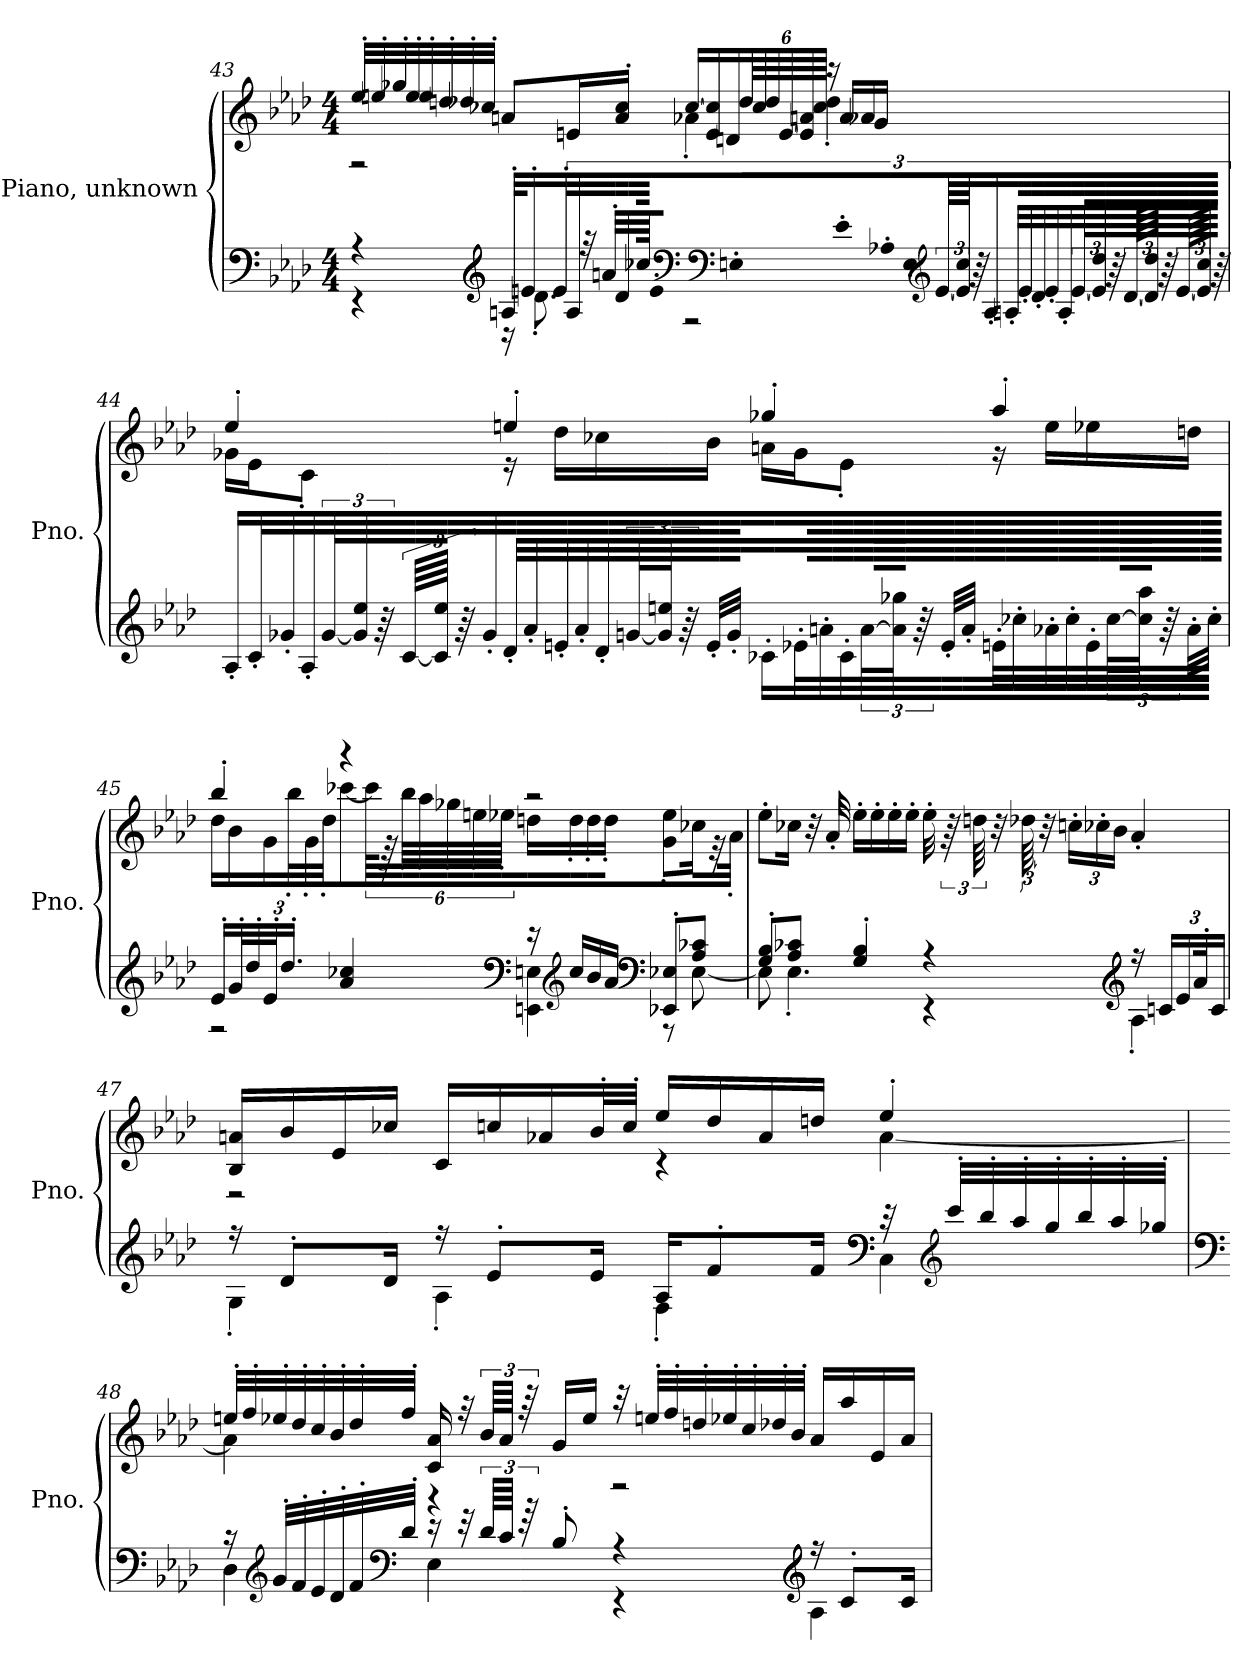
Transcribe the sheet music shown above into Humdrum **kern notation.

**kern	**kern
*part1	*part1
*staff2	*staff1
*I"Piano, unknown	*
*I'Pno.	*
!!LO:PB:g=z
*clefF4	*clefG2
*k[b-e-a-d-]	*k[b-e-a-d-]
*M4/4	*M4/4
=43	=43
*^	*^
4r	4r	32ee-'/LLL	2r
.	.	32een'/	.
.	.	32gg-X'/	.
.	.	32ee'/	.
.	.	32ee'/	.
.	.	32ddn'/	.
.	.	32dd-X'/	.
.	.	32cc-X'/JJJ	.
*clefG2	*	*	*
32An'/KLL	16r	8an/L	.
16en'/	.	.	.
.	8.d-'\	.	.
32e'/L	.	.	.
48A/JJJ	.	16en/L	.
48r	.	.	.
48an'/LLL	.	.	.
*Xbrackettup	*	*	*
48d-/	.	16a/' 16cc-/'JJ	.
96cc-X/K	.	.	.
32e'/JJJ	.	.	.
*clefF4	*	*	*
32En'/LLL	2r	[16cc-/LL	4a-X'\
32e'/J	.	.	.
16A-X'/	.	16e/ 16cc-/]	.
32E'/L	.	16dn/	.
*clefG2	*	*	*
*brackettup	*	*	*
[96e/L	.	.	.
96e/] 96cc-/JJJJ	.	.	.
96r	.	.	.
*	*	*Xbrackettup	*
16A-'/	.	96dd-/LL	.
.	.	96cc-/	.
.	.	96dd-/	.
.	.	[96e/	.
.	.	96e/] 96an/	.
.	.	96cc-/JJJJ	.
32An'/LLL	.	16r	4dd-'\
32e'/	.	.	.
32d-'/	.	16a/LL	.
32e'/	.	.	.
32A'/	.	16a-X/	.
[96e/L	.	.	.
96e/] 96dd-/JJJJ	.	.	.
96r	.	.	.
[96d-/LLLL	.	16g/JJ	.
96d-/] 96dd-/JJJJ	.	.	.
96r	.	.	.
[96e/LLLL	.	.	.
96e/] 96cc-/JJJJ	.	.	.
96r	.	.	.
*v	*v	*	*
!!LO:LB:g=z	!!
=44	=44	=44
16A-'/LL	4ee-'/	16g-X\LL
32c'/L	.	16e-\J
32g-X'/	.	.
32A-'/	.	8c'\J
[96g-/L	.	.
96g-/] 96ee-/JJJJ	.	.
96r	.	.
[96c/LLLL	.	.
96c/] 96ee-/JJJJ	.	.
96r	.	.
32g-'/	.	.
32d-'/LLL	4een'/	16r
32a-'/	.	.
32en'/	.	16dd-\LL
32a-'/	.	.
32d-'/	.	16cc-X\
[96gn/L	.	.
96g/] 96een/JJJJ	.	.
96r	.	.
32e'/LLL	.	16b-\JJ
32g'/JJJ	.	.
16c-X'/LL	4gg-X'/	16an\LL
32e-X'/L	.	16g-\J
32an'/	.	.
32c-'/	.	8e-'\J
[96a/L	.	.
96a/] 96gg-X/JJJJ	.	.
96r	.	.
32e-'/LLL	.	.
32a'/JJJ	.	.
32en'\LLL	4aa-'/	16r
32cc-X'\	.	.
32a-X'\	.	16ee\LL
32cc-'\	.	.
32e'\	.	16ee-X\
[96cc-\L	.	.
96cc-\] 96aa-\JJJJ	.	.
96r	.	.
32a-'\LLL	.	16ddn\JJ
32cc-'\JJJ	.	.
!!LO:LB:g=z	!!
=45	=45	=45
*^	*	*
16e-'/LL	2r	4bb-'/	16dd-\LL
32g'/L	.	.	16b-\
32dd-'/	.	.	.
32e-'/J	.	.	24g\
16.dd-'/JJ	.	.	.
.	.	.	48bb-'\L
.	.	.	32g'\
.	.	.	32dd-'\JJ
4a-/ 4cc-X/	.	4r	[8ccc-X\
*	*	*	*brackettup
.	.	.	96ccc-\Jkkk]
.	.	.	96r
.	.	.	48bb-'\LLL
.	.	.	48aa-'\
*	*	*	*Xbrackettup
.	.	.	48gg-X'\
.	.	.	48een'\
.	.	.	48ee-X'\JJJ
*clefF4	*	*	*
16r	4EEn\ 4En\	2r	16ddn\LL
*clefG2	*	*	*
16cc-/LL	.	.	16dd'\
16b-/	.	.	16dd'\
16a-/JJ	.	.	16dd'\JJ
*clefF4	*	*	*
8EE-X/' 8E-X/'L	8r	.	8g\' 8ee-\'L
8A-/ 8c-X/J	[8E-\	.	16cc-X\Jk
.	.	.	32r
.	.	.	32a-'\
*	*	*v	*v
!!LO:LB:g=z
=46	=46	=46
8G/' 8B-/'L	8E-\]	8ee-'\L
8A-/ 8c-X/J	4.E-'\	16cc-X\Jk
.	.	32r
.	.	32a-'/
4G/' 4B-/'	.	16ee-'\LL
.	.	16ee-'\
.	.	16ee-'\
.	.	16ee-'\JJ
4r	4r	32ee-'\
*	*	*brackettup
.	.	96r
.	.	96ddn\
.	.	32r
.	.	96dd-X\
.	.	32r
*	*	*Xbrackettup
.	.	24ccn'\LL
.	.	24cc-X'\
.	.	24b-\JJ
*clefG2	*	*
16r	4A-'\	4a-'/
16cn/LL	.	.
*Xbrackettup	*	*
24e-/	.	.
48a-'/K	.	.
16c/JJ	.	.
!!LO:LB:g=z
=47	=47	=47
*	*	*^
16r	4G'\	16B-/ 16an/LL	2r
8d-'/L	.	16b-/	.
.	.	16e-/	.
16d-/Jk	.	16cc-X/JJ	.
16r	4A-'\	16c/LL	.
8e-'/L	.	16ccn/	.
.	.	16a-X/	.
16e-/Jk	.	32b-'/L	.
.	.	32cc'/JJJ	.
16A-/KL	4F'\	16ee-/LL	4r
8f'/	.	16dd-/	.
.	.	16a-/	.
16f/Jk	.	16ddn/JJ	.
*clefF4	*	*	*
32r	4C\	4ee-'/	[4a-\
*clefG2	*	*	*
32ccc'/LLL	.	.	.
32bb-'/	.	.	.
32aa-'/	.	.	.
32gg'/	.	.	.
32bb-'/	.	.	.
32aa-'/	.	.	.
32gg-X'/JJJ	.	.	.
!!LO:LB:g=z	!!
=48	=48	=48	=48
*clefF4	*	*	*
16r	4D-\	32een'/LLL	4a-\]
.	.	32ff'/	.
*clefG2	*	*	*
32g'/LLL	.	32ee-X'/	.
32f'/	.	32dd-'/	.
32e-'/	.	32cc'/	.
32d-'/	.	32b-'/	.
32f'/	.	32dd-'/	.
*clefF4	*	*	*
32d-'/JJJ	.	32ff'/JJJ	.
16r	4E-\	16c/ 16a-/	4r
32r	.	32r	.
*brackettup	*	*brackettup	*
96d-/LLLL	.	96b-/LLLL	.
96c/JJJJ	.	96a-/JJJJ	.
96r	.	96r	.
8B-'/	.	16g/LL	.
.	.	16ee-/JJ	.
4r	4r	32r	2r
.	.	32een'/LLL	.
.	.	32ff'/	.
.	.	32ddn'/	.
.	.	32ee-X'/	.
.	.	32cc'/	.
.	.	32dd-X'/	.
.	.	32b-'/JJJ	.
*clefG2	*	*	*
16r	4A-\	16a-/LL	.
8c'/L	.	16aa-/	.
.	.	16e-/	.
16c/Jk	.	16a-/JJ	.
*v	*v	*	*
*	*v	*v
=	=
*-	*-
